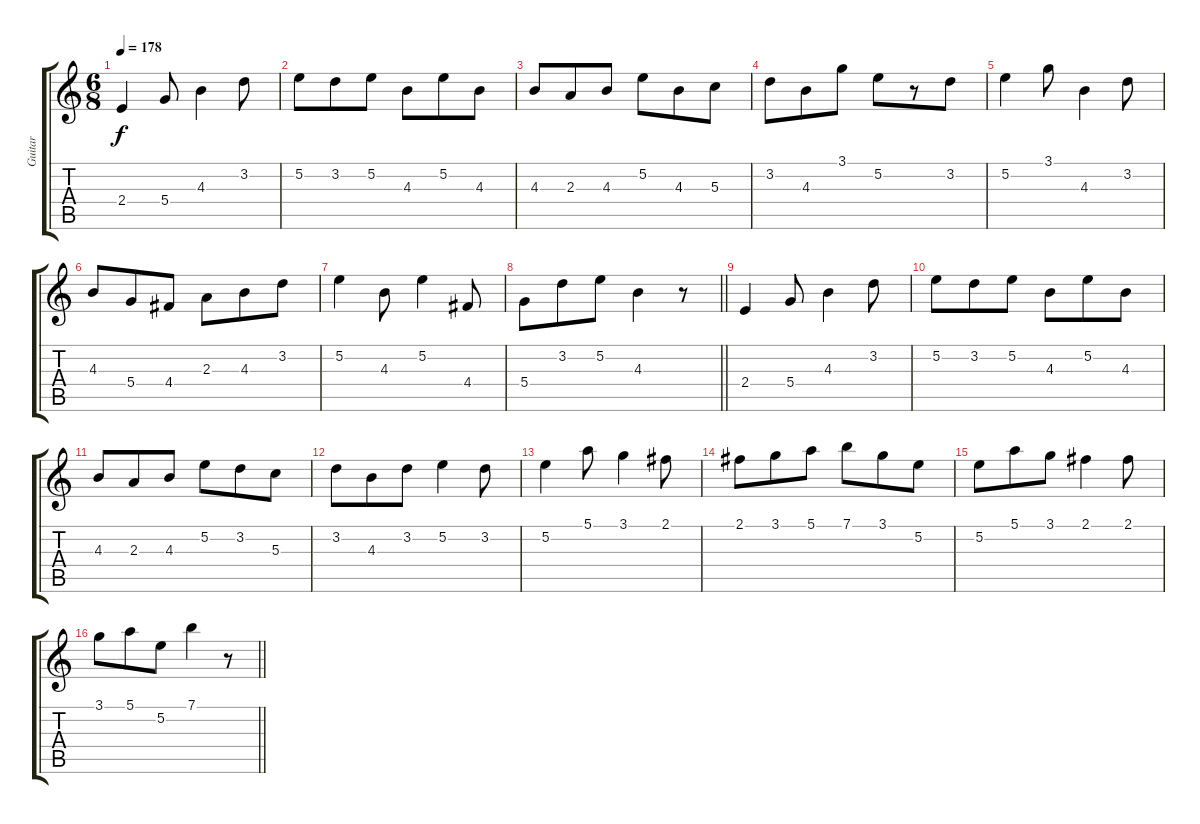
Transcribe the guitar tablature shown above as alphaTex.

\track ("Guitar" "Guitar") {instrument acousticguitarsteel}
\staff {score tabs}
\tuning (E4 B3 G3 D3 A2 E2) {hide}
\ts (6 8)
\section ("" "")
\tempo 178
\clef g2
\ks c
2.4.4{dy f} 5.4.8 4.3.4 3.2.8 |
5.2.8 3.2.8 5.2.8 4.3.8 5.2.8 4.3.8 |
4.3.8 2.3.8 4.3.8 5.2.8 4.3.8 5.3.8 |
3.2.8 4.3.8 3.1.8 5.2.8 r.8 3.2.8 |
5.2.4 3.1.8 4.3.4 3.2.8 |
4.3.8 5.4.8 4.4.8 2.3.8 4.3.8 3.2.8 |
5.2.4 4.3.8 5.2.4 4.4.8 |
\barLineRight lightlight
5.4.8 3.2.8 5.2.8 4.3.4 r.8 |
\section ("" "")
2.4.4 5.4.8 4.3.4 3.2.8 |
5.2.8 3.2.8 5.2.8 4.3.8 5.2.8 4.3.8 |
4.3.8 2.3.8 4.3.8 5.2.8 3.2.8 5.3.8 |
3.2.8 4.3.8 3.2.8 5.2.4 3.2.8 |
5.2.4 5.1.8 3.1.4 2.1.8 |
2.1.8 3.1.8 5.1.8 7.1.8 3.1.8 5.2.8 |
5.2.8 5.1.8 3.1.8 2.1.4 2.1.8 |
\barLineRight lightlight
3.1.8 5.1.8 5.2.8 7.1.4 r.8
